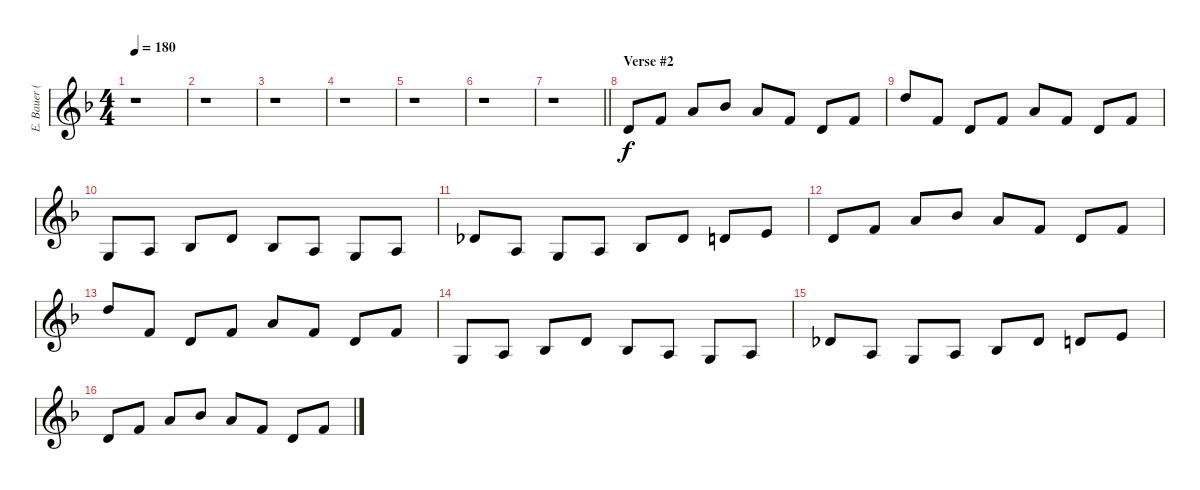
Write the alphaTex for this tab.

\track ("E. Bauer (Keyboard)" "E. Bauer (") {instrument synthstrings1}
\staff {score}
\tuning (E4 B3 G3 D3 A2 E2) {hide}
\ts (4 4)
\tempo 180
\clef g2
\ks dminor
r.1{dy f} |
r.1 |
r.1 |
r.1 |
r.1 |
r.1 |
\barLineRight lightlight
r.1 |
\section ("" "Verse #2")
7.3.8 6.2.8 5.1.8 6.1.8 5.1.8 6.2.8 7.3.8 6.2.8 |
10.1.8 10.3.8 7.3.8 6.2.8 5.1.8 6.2.8 7.3.8 6.2.8 |
5.4.8 7.4.8 8.4.8 7.3.8 8.4.8 7.4.8 0.3.8 7.4.8 |
6.3.8 7.4.8 5.4.8 7.4.8 8.4.8 6.3.8 7.3.8 5.2.8 |
7.3.8 6.2.8 5.1.8 6.1.8 5.1.8 6.2.8 7.3.8 6.2.8 |
10.1.8 10.3.8 7.3.8 6.2.8 5.1.8 6.2.8 7.3.8 6.2.8 |
5.4.8 7.4.8 8.4.8 7.3.8 8.4.8 7.4.8 0.3.8 7.4.8 |
6.3.8 7.4.8 5.4.8 7.4.8 8.4.8 6.3.8 7.3.8 5.2.8 |
7.3.8 6.2.8 5.1.8 6.1.8 5.1.8 6.2.8 7.3.8 6.2.8
